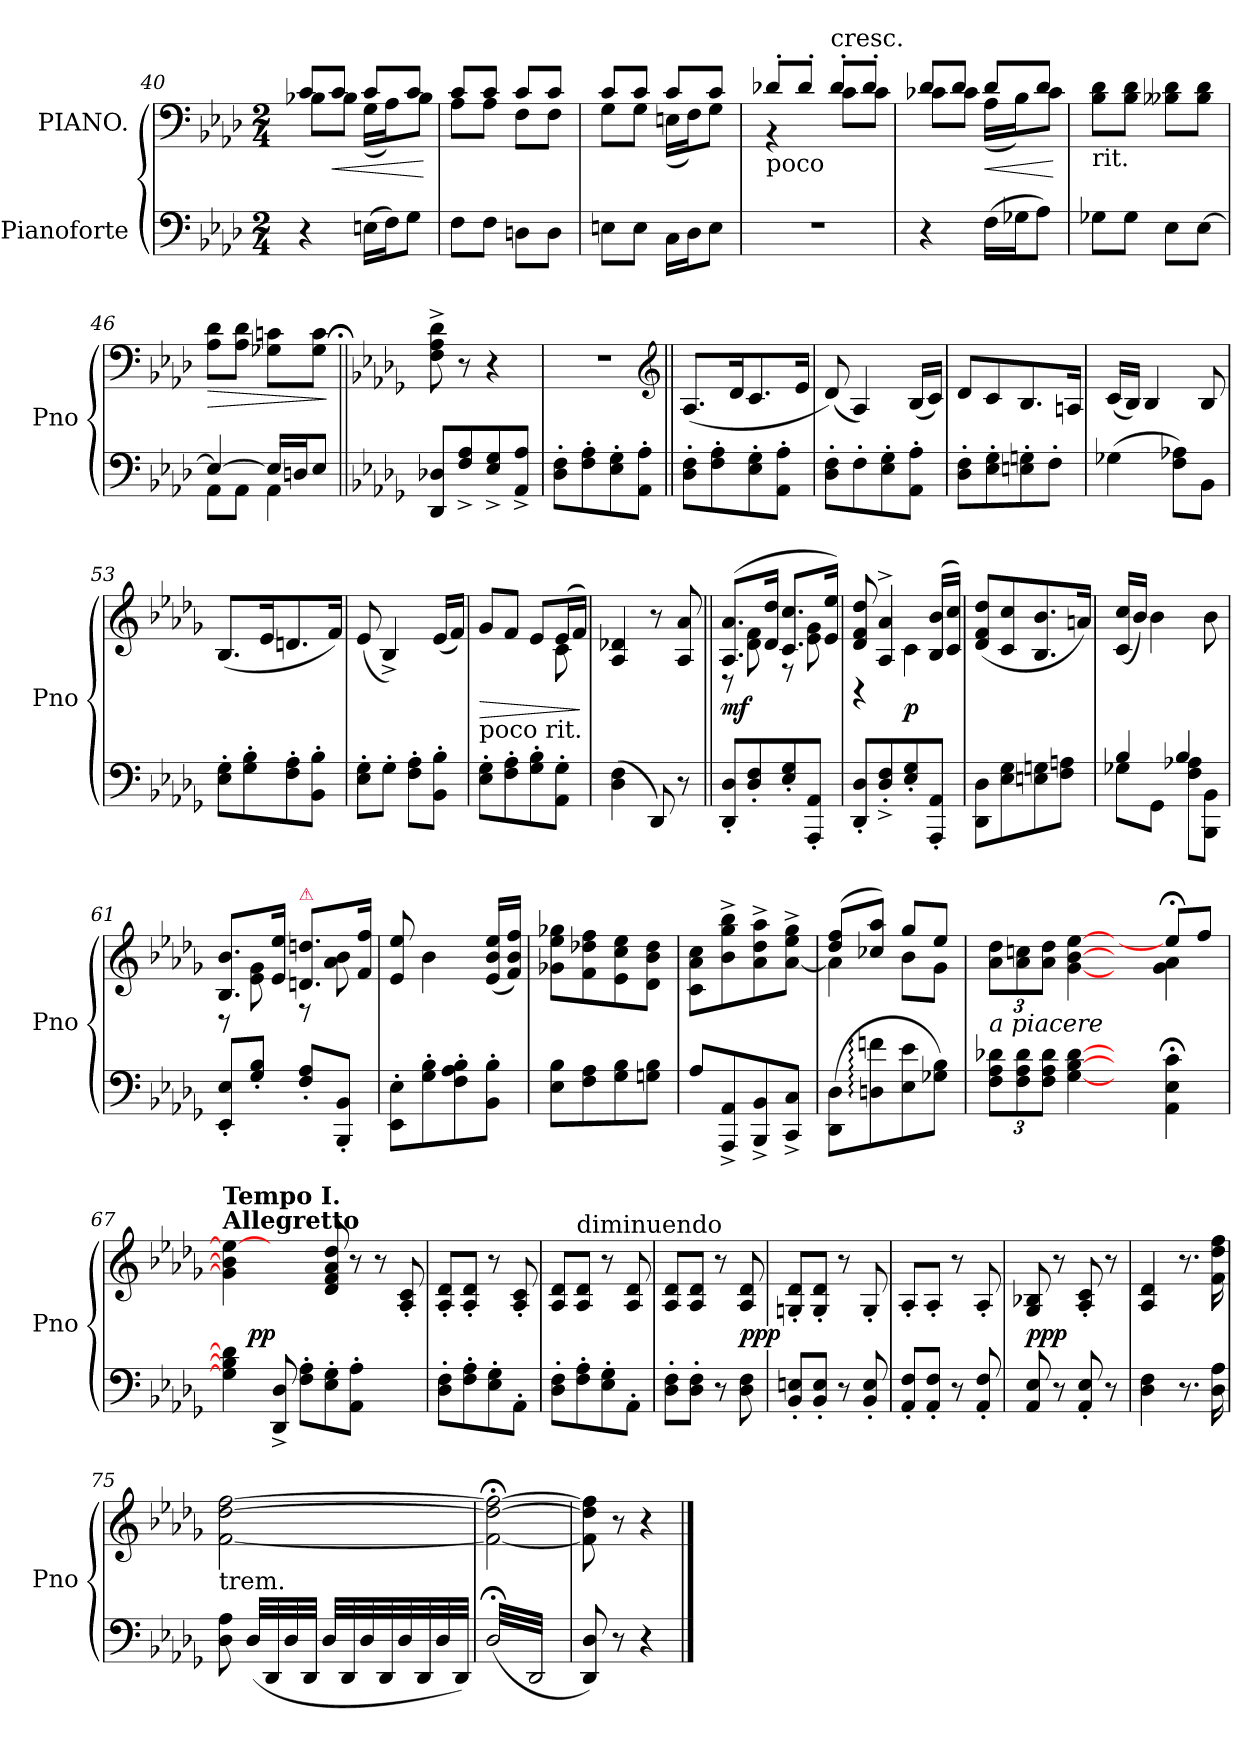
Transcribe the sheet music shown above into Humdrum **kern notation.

**kern	**kern	**dynam
*part2	*part1	*part1
*staff2	*staff1	*staff1
*I"Pianoforte	*I"PIANO.	*
*I'Pno	*	*
*clefF4	*clefF4	*
*k[b-e-a-d-]	*k[b-e-a-d-]	*
*M2/4	*M2/4	*
=40	=40	=40
*	*^	*
4r	8c/L	8B-X\L	.
!	!	!	!LO:HP:b
.	8c/J	8B-\J	<
(16En\LL	8c/L	(16G\LL	.
16F\J)	.	16A-\J)	.
8G\J	8c/J	8B-\J	.
*	*v	*v	*
.	.	[
=41	=41	=41
*	*^	*
8F\L	8c/L	8A-\L	.
8F\J	8c/J	8A-\J	.
8Dn\L	8c/L	8F\L	.
8D\J	8c/J	8F\J	.
=42	=42	=42	=42
8En\L	8c/L	8G\L	.
8E\J	8c/J	8G\J	.
16C\LL	8c/L	(16En\LL	.
16D-\J	.	16F\J)	.
8E\J	8c/J	8G\J	.
=43	=43	=43	=43
!	!LO:TX:b:t=poco	!	!
2r	8d-X'/L	4r	.
.	8d-'/J	.	.
!	!LO:TX:t=cresc.	!	!
.	8d-'/L	8c\L	.
.	8d-'/J	8c\J	.
=44	=44	=44	=44
4r	8d-/L	8c-X\L	.
.	8d-/J	8c-\J	.
!	!	!	!LO:HP:b
(16F\LL	8d-/L	(16A-\LL	<
16G-X\J	.	16B-\J)	.
8A-\J)	8d-/J	8c-\J	.
*	*v	*v	*
.	.	[
=45	=45	=45
!	!LO:TX:b:t=rit.	!
8G-X\L	8B-\ 8d-\L	.
8G-\J	8B-\ 8d-\J	.
8E-\L	8B--X\ 8d-\L	.
[8E-\J	8B--\ 8d-\J	.
=46	=46	=46
*^	*	*
!	!	!	!LO:HP:b
4E-/_	8AA-\L	8A-\ 8d-\L	>
.	8AA-\J	8A-\ 8d-\J	.
16E-/LL]	4AA-\	8G-X\ 8cn\L	.
16Dn/J	.	.	.
8E-/J	.	8G-\ 8c\J	.
*v	*v	*	*
.	.	]
=47||	=47||;	=47||;
*k[b-e-a-d-g-]	*k[b-e-a-d-g-]	*
8DD-/ 8D-X/L	8F^\ 8A-^\ 8d-^\	.
8F^/ 8A-^/	8r	.
8E-^/ 8G-^/	4r	.
8AA-^/ 8A-^/J	.	.
=48	=48	=48
8D-'\ 8F'\L	2r	.
8F'\ 8A-'\	.	.
8E-'\ 8G-'\	.	.
8AA-'\ 8A-'\J	.	.
*	*clefG2	*
=49||	=49||	=49||
8D-'\ 8F'\L	(8.A-/L	.
8F'\ 8A-'\	.	.
.	16d-/K	.
8E-'\ 8G-'\	8.c/	.
8AA-'\ 8A-'\J	.	.
.	16e-/Jk	.
=50	=50	=50
8D-'\ 8F'\L	(8d-/)	.
8F'\	4A-/)	.
8E-'\ 8G-'\	.	.
8AA-'\ 8A-'\J	(16B-/LL	.
.	16c/JJ)	.
=51	=51	=51
8D-'\ 8F'\L	8d-/L	.
8E-'\ 8G-'\	8c/	.
8En'\ 8Gn'\	8.B-/	.
8F'\J	.	.
.	16An/Jk	.
=52	=52	=52
(4G-X\	(16c/LL	.
.	16B-/JJ)	.
.	4B-/	.
8F\ 8A-X\L)	.	.
8BB-\J	8B-/	.
=53	=53	=53
8E-'\ 8G-'\L	(8.B-/L	.
8G-'\ 8B-'\	.	.
.	16e-/K	.
8F'\ 8A-'\	8.dn/	.
8BB-'\ 8B-'\J	.	.
.	16f/Jk)	.
=54	=54	=54
8E-'\ 8G-'\L	(8e-/	.
8G-'\J	4B-^>/)	.
8F'\ 8A-'\L	.	.
8BB-'\ 8B-'\J	(16e-/LL	.
.	16f/JJ)	.
=55	=55	=55
*	*^	*
!	!LO:TX:b:t=poco rit.	!	!
!	!	!	!LO:HP:b
8E-'\ 8G-'\L	8g-/L	4.ryy	>
8F'\ 8A-'\	8f/J	.	.
8G-'\ 8B-'\	8e-/L	.	.
8AA-'\ 8G-'\J	(16e-/L	8c\	.
.	16f/JJ)	.	.
*	*v	*v	*
.	.	]
=56	=56	=56
(4D-\ 4F\	4A-/ 4d-X/	.
8DD-/)	8r	.
8r	8A-/ 8a-/	.
=57||	=57||	=57||
*	*^	*
8DD-'/ 8D-'/L	(8.A-/ 8.a-/L	8r	mf
8D-'/ 8F'/	.	8d-\ 8f\	.
.	16d-/ 16dd-/Jk	.	.
8E-'/ 8G-'/	8.c/ 8.cc/L	8r	.
8AAA-'/ 8AA-'/J	.	8e-\ 8g-\	.
.	16e-/ 16ee-/Jk)	.	.
=58	=58	=58	=58
8DD-'/ 8D-'/L	8d-/ 8f/ 8dd-/	4r	.
8D-'^>/ 8F'^>/	4A-^/ 4a-^/	.	.
8E-'/ 8G-'/	.	4c\	p
8AAA-'/ 8AA-'/J	(16B-/ 16b-/LL	.	.
.	16c/ 16cc/JJ)	.	.
*	*v	*v	*
=59	=59	=59
8DD-\ 8D-\L	(8d-/ 8f/ 8dd-/L	.
8E-\ 8G-\	8c/ 8cc/	.
8En\ 8Gn\	8.B-/ 8.b-/	.
8F\ 8An\J	.	.
.	16an/Jk)	.
=60	=60	=60
*^	*	*
4B-/	8G-X\L	(16c/ 16cc/LL	.
.	.	16b-/JJ)	.
.	8GG-\J	4b-\	.
4B-/	8F\ 8A-X\L	.	.
.	8BBB-\ 8BB-\J	8b-\	.
*v	*v	*	*
=61	=61	=61
*	*^	*
8EE-'/ 8E-'/L	8.B-/ 8.b-/L	8r	.
8G-'/ 8B-'/J	.	8e-\ 8g-\	.
.	16e-/ 16ee-/Jk	.	.
!	!LO:TX:a:color=crimson:t=⚠	!	!
8F'/ 8A-'/L	8.dn/ 8.ddn/L	8r	.
8BBB-'/ 8BB-'/J	.	8a-\ 8b-\	.
.	16f/ 16ff/Jk	.	.
*	*v	*v	*
=62	=62	=62
8EE-'\ 8E-'\L	8e-/ 8ee-/	.
8G-'\ 8B-'\	4b-\	.
8F'\ 8A-'\ 8B-'\	.	.
8BB-'\ 8B-'\J	(16e-/ 16b-/ 16ee-/LL	.
.	16f/ 16b-/ 16ff/JJ)	.
=63	=63	=63
8E-\ 8B-\L	8g-X\ 8ee-\ 8gg-X\L	.
8F\ 8A-\	8f\ 8dd-X\ 8ff\	.
8G-\ 8B-\	8e-\ 8cc\ 8ee-\	.
8Gn\ 8B-\J	8d-\ 8b-\ 8dd-\J	.
=64	=64	=64
8A-/L	8c\ 8a-\ 8cc\L	.
8AAA-^/ 8AA-^/	8b-^\ 8gg-^\ 8bb-^\	.
8BBB-^/ 8BB-^/	8a-^\ 8dd-^\ 8aa-^\	.
8CC^/ 8C^/J	[8a-^\ 8ee-^\ 8gg-^\J	.
=65	=65	=65
*	*^	*
(8DD-\ 8D-\L	(8dd-/ 8ff/L	4a-\]	.
8Dn:\ 8fn:\	8cc-X/ 8aa-/J)	.	.
8E-\ 8e-\	8gg-/L	8b-\L	.
8G-X\ 8B-\J)	8ee-/J	8g-\J	.
=66	=66	=66	=66
!	!LO:TX:b:i:t=a piacere	!	!
12F\ 12A-\ 12d-X\L	12a-\ 12dd-\L	2ryy	.
12F\ 12A-\ 12d-\	12a-\ 12ccn\	.	.
12F\ 12A-\ 12d-\J	12a-\ 12dd-\J	.	.
[4G-\ [4B-\ [4d-\	[4g-\ [4b-\ [4ee-\	.	.
4ryy	4ryy	4ryy	.
4AA-;<\ 4E-;<\ 4c;<\	8ee-;</L]	4g-\ 4a-\	.
.	8ff/J	.	.
=67	=67	=67	=67
!	!LO:TX:a:B:t=Allegretto	!	!
!	!LO:TX:a:B:t=Tempo I.	!	!
4G-]\ 4B-]\ 4d-]\	4g-]\ 4b-]\ 4ee-_\	8ryy	.
.	.	2..ryy	pp
8DD-^>/ 8D-^>/	4ryy	.	.
8F'\ 8A-'\L	.	.	.
8E-'\ 8G-'\	8d-/ 8f/ 8a-/ 8dd-/	.	.
8AA-'\ 8A-'\J	8r	.	.
4ryy	8r	.	.
.	8A-'/ 8c'/	.	.
=68	=68	=68	=68
!	!LO:TX:b:t=sempre sotto voce	!	!
*	*v	*v	*
8D-'\ 8F'\L	8A-'/ 8d-'/L	.
8F'\ 8A-'\	8A-'/ 8d-'/J	.
8E-'\ 8G-'\	8r	.
8AA-'\J	8A-'/ 8c'/	.
=69	=69	=69
8D-'\ 8F'\L	8A-/ 8d-/L	.
!	!LO:TX:t=diminuendo	!
8F'\ 8A-'\	8A-/ 8d-/J	.
8E-'\ 8G-'\	8r	.
8AA-'\J	8A-/ 8d-/	.
=70	=70	=70
8D-'\ 8F'\L	8A-/ 8d-/L	.
8D-'\ 8F'\J	8A-/ 8d-/J	.
8r	8r	.
8D-\ 8F\	8A-/ 8d-/	ppp
=71	=71	=71
8BB-'/ 8En'/L	8Gn'/ 8d-'/L	.
8BB-'/ 8E'/J	8G'/ 8d-'/J	.
8r	8r	.
8BB-'/ 8E'/	8G'/	.
=72	=72	=72
8AA-'/ 8F'/L	8A-'/L	.
8AA-'/ 8F'/J	8A-'/J	.
8r	8r	.
8AA-'/ 8F'/	8A-'/	.
=73	=73	=73
8AA-/ 8E-/	8G-/ 8B-X/	ppp
8r	8r	.
8AA-'/ 8E-'/	8A-'/ 8c'/	.
8r	8r	.
=74	=74	=74
4D-\ 4F\	4A-/ 4d-/	.
8.r	8.r	.
16D-\ 16A-\	16f\ 16dd-\ 16ff\	.
=75	=75	=75
!	!LO:TX:b:t=trem.	!
8D-\ 8A-\	[2f\ [2dd-\ [2ff\	.
(32D-/LLL	.	.
32DD-/	.	.
32D-/	.	.
32DD-/JJJ	.	.
32D-/LLL	.	.
32DD-/	.	.
32D-/	.	.
32DD-/	.	.
32D-/	.	.
32DD-/	.	.
32D-/	.	.
32DD-/JJJ)	.	.
=76	=76	=76
*tremolo	*	*
(32D-;</LLL	2f_;<\ 2dd-_;<\ 2ff_;<\	.
32DD-/	.	.
32D-;</	.	.
32DD-/	.	.
32D-;</	.	.
32DD-/	.	.
32D-;</	.	.
32DD-/	.	.
32D-;</	.	.
32DD-/	.	.
32D-;</	.	.
32DD-/	.	.
32D-;</	.	.
32DD-/	.	.
32D-;</	.	.
32DD-/JJJ	.	.
*Xtremolo	*	*
=77	=77	=77
8DD-/ 8D-/)	8f]\ 8dd-]\ 8ff]\	.
.	.	.
.	.	.
.	.	.
8r	8r	.
.	.	.
.	.	.
.	.	.
4r	4r	.
==	==	==
*-	*-	*-
